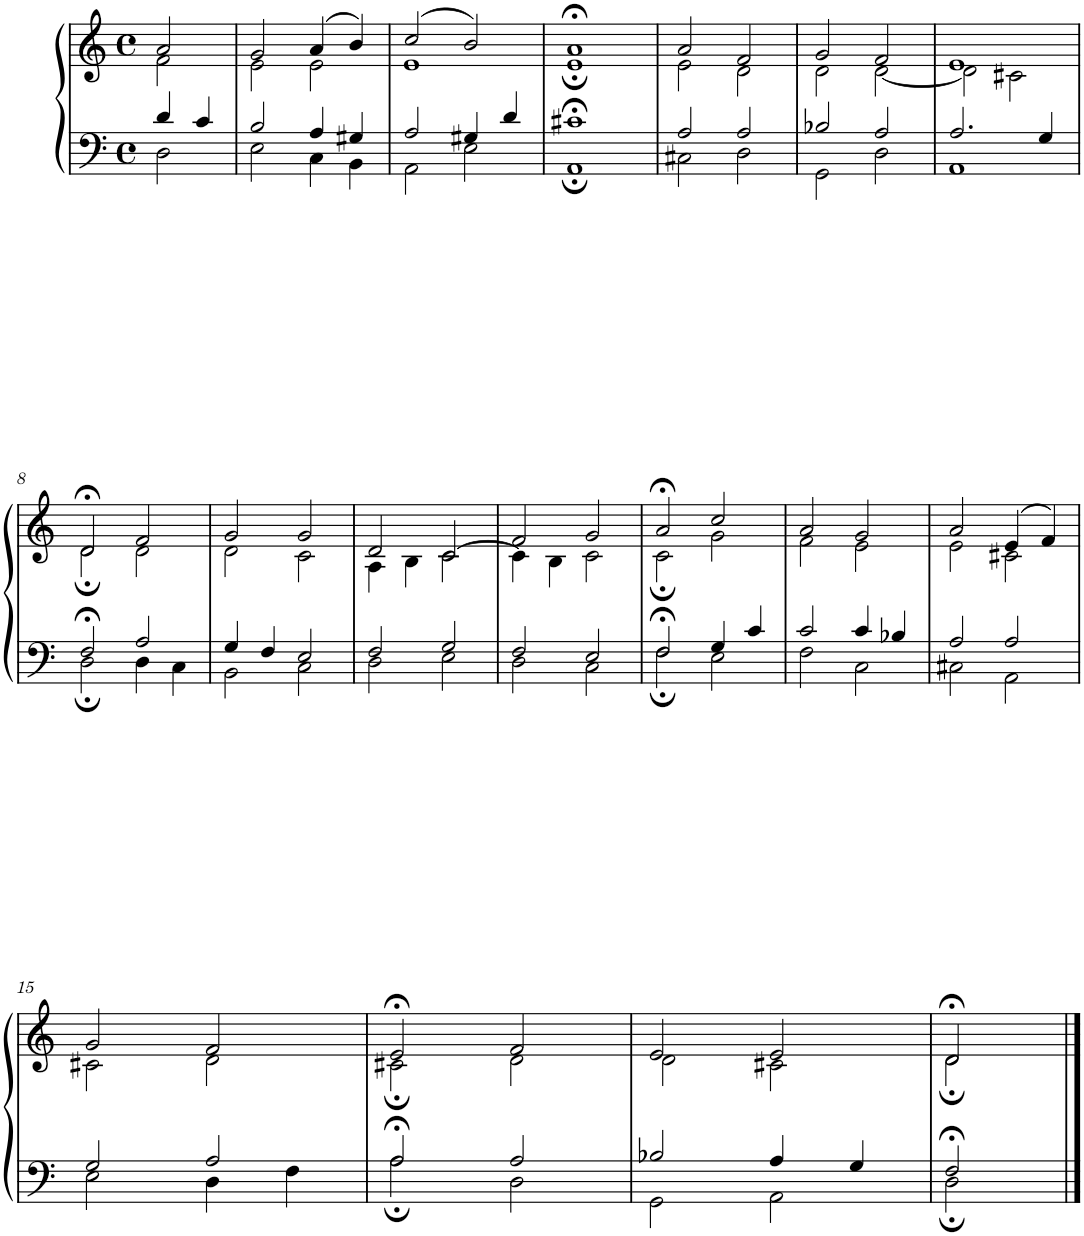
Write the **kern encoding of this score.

**kern	**kern
*part1	*part1
*staff2	*staff1
*I"Piano	*
*I'Pno.	*
*clefF4	*clefG2
*k[]	*k[]
*M4/4	*M4/4
*met(c)	*met(c)
=1	=1
*^	*^
4d/	2D\	2a/	2f\
4c/	.	.	.
=2	=2	=2	=2
2B/	2E\	2g/	2e\
4A/	4C\	(4a/	2e\
4G#X/	4BB\	4b/)	.
=3	=3	=3	=3
2A/	2AA\	(2cc/	1e
4G#X/	2E\	2b/)	.
4d/	.	.	.
=4	=4	=4	=4
1c#X;<	1AA;	1a;<	1e;
=5	=5	=5	=5
2A/	2C#X\	2a/	2e\
2A/	2D\	2f/	2d\
=6	=6	=6	=6
2B-X/	2GG\	2g/	2d\
2A/	2D\	2f/	[2d\
=7	=7	=7	=7
2.A/	1AA	1e	2d\]
.	.	.	2c#X\
4G/	.	.	.
!!LO:LB:g=z	!!
=8	=8	=8	=8
2F;</	2D;\	2d;</	2d;\
2A/	4D\	2f/	2d\
.	4C\	.	.
=9	=9	=9	=9
4G/	2BB\	2g/	2d\
4F/	.	.	.
2E/	2C\	2g/	2c\
=10	=10	=10	=10
2F/	2D\	2d/	4A\
.	.	.	4B\
2G/	2E\	[2c/	2c\
=11	=11	=11	=11
2F/	2D\	2f/	4c\]
.	.	.	4B\
2E/	2C\	2g/	2c\
=12	=12	=12	=12
2F;</	2F;\	2a;</	2c;\
4G/	2E\	2cc/	2g\
4c/	.	.	.
=13	=13	=13	=13
2c/	2F\	2a/	2f\
4c/	2C\	2g/	2e\
4B-X/	.	.	.
=14	=14	=14	=14
2A/	2C#X\	2a/	2e\
2A/	2AA\	(4e/	2c#X\
.	.	4f/)	.
!!LO:LB:g=z	!!
=15	=15	=15	=15
2G/	2E\	2g/	2c#X\
2A/	4D\	2f/	2d\
.	4F\	.	.
=16	=16	=16	=16
2A;</	2A;\	2e;</	2c#X;\
2A/	2D\	2f/	2d\
=17	=17	=17	=17
2B-X/	2GG\	2e/	2d\
4A/	2AA\	2e/	2c#X\
4G/	.	.	.
=18	=18	=18	=18
2F;</	2D;\	2d;</	2d;\
*v	*v	*	*
*	*v	*v
==	==
*-	*-
